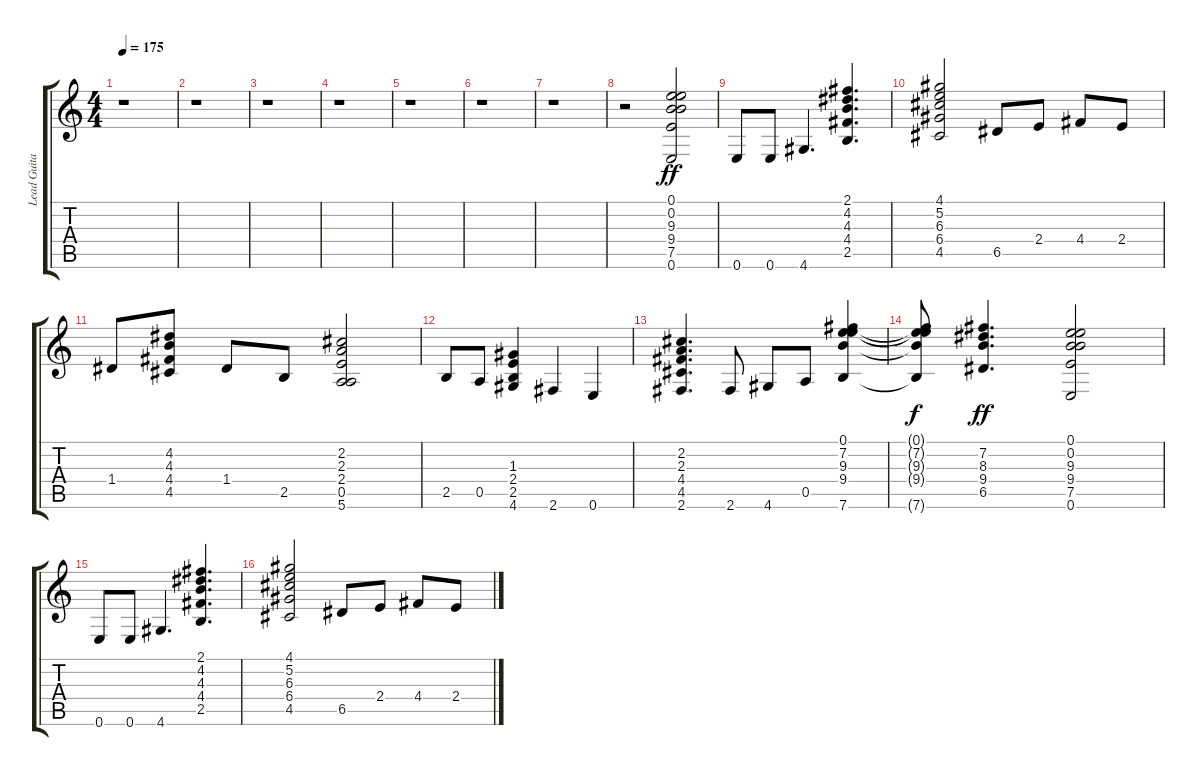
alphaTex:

\track ("Lead Guitar/Michael Lee Firkins" "Lead Guita") {instrument distortionguitar}
\staff {score tabs}
\tuning (E4 B3 G3 D3 A2 E2) {hide}
\ts (4 4)
\tempo 175
\clef g2
\ks c
r.1{dy ff} |
r.1 |
r.1 |
r.1 |
r.1 |
r.1 |
r.1 |
r.2 (0.1 0.2 9.3 9.4 7.5 0.6).2 |
0.6.8 0.6.8 4.6.4{d} (2.1 4.2 4.3 4.4 2.5).4{d} |
(4.1 5.2 6.3 6.4 4.5).2 6.5.8 2.4.8 4.4.8 2.4.8 |
1.4.8 (4.2 4.3 4.4 4.5).8 1.4.8 2.5.8 (2.2 2.3 2.4 0.5 5.6).2 |
2.5.8 0.5.8 (1.3 2.4 2.5 4.6).4 2.6.4 0.6.4 |
(2.2 2.3 4.4 4.5 2.6).4{d} 2.6.8 4.6.8 0.5.8 (0.1 7.2 9.3 9.4 7.6).4 |
(0.1{t} 7.2{t} 9.3{t} 9.4{t} 7.6{t}).8{dy f} (7.2 8.3 9.4 6.5).4{d dy ff} (0.1 0.2 9.3 9.4 7.5 0.6).2 |
0.6.8 0.6.8 4.6.4{d} (2.1 4.2 4.3 4.4 2.5).4{d} |
(4.1 5.2 6.3 6.4 4.5).2 6.5.8 2.4.8 4.4.8 2.4.8
